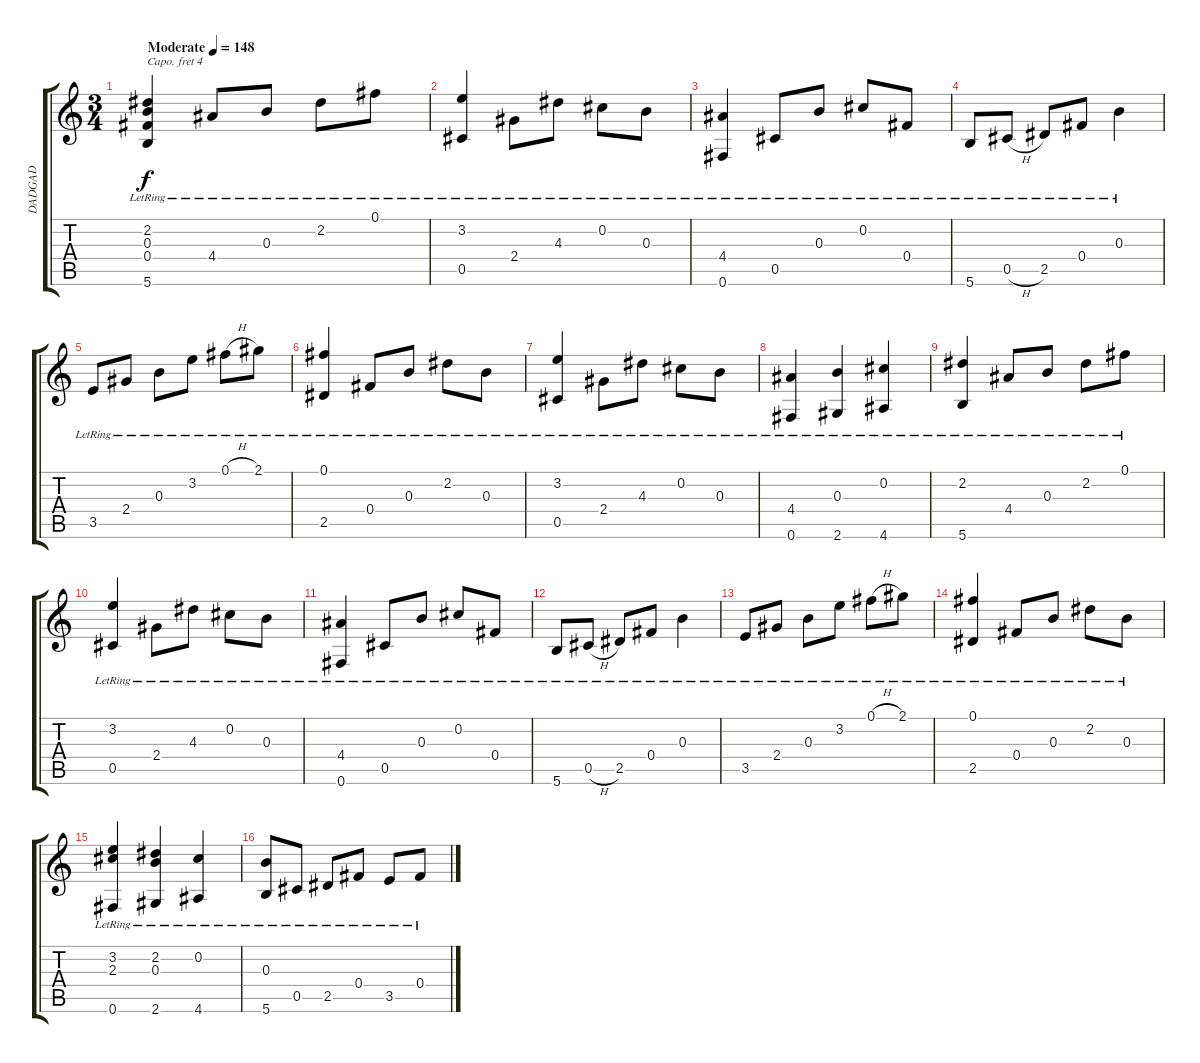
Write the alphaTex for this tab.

\track ("DADGAD" "DADGAD") {instrument acousticguitarsteel}
\staff {score tabs}
\capo 4
\tuning (D4 A3 G3 D3 A2 D2) {hide}
\ts (3 4)
\tempo (148 "Moderate")
\clef g2
\ks c
(2.2{lr} 0.3{lr} 0.4{lr} 5.6{lr}).4{dy f instrument acousticguitarsteel} 4.4{lr}.8 0.3{lr}.8 2.2{lr}.8 0.1{lr}.8 |
(3.2{lr} 0.5{lr}).4 2.4{lr}.8 4.3{lr}.8 0.2{lr}.8 0.3{lr}.8 |
(4.4{lr} 0.6{lr}).4 0.5{lr}.8 0.3{lr}.8 0.2{lr}.8 0.4{lr}.8 |
5.6{lr}.8 0.5{h lr}.8 2.5{lr}.8 0.4{lr}.8 0.3{lr}.4 |
3.5{lr}.8 2.4{lr}.8 0.3{lr}.8 3.2{lr}.8 0.1{h lr}.8 2.1{lr}.8 |
(0.1{lr} 2.5{lr}).4 0.4{lr}.8 0.3{lr}.8 2.2{lr}.8 0.3{lr}.8 |
(3.2{lr} 0.5{lr}).4 2.4{lr}.8 4.3{lr}.8 0.2{lr}.8 0.3{lr}.8 |
(4.4{lr} 0.6{lr}).4 (0.3{lr} 2.6{lr}).4 (0.2{lr} 4.6{lr}).4 |
(2.2{lr} 5.6{lr}).4 4.4{lr}.8 0.3{lr}.8 2.2{lr}.8 0.1{lr}.8 |
(3.2{lr} 0.5{lr}).4 2.4{lr}.8 4.3{lr}.8 0.2{lr}.8 0.3{lr}.8 |
(4.4{lr} 0.6{lr}).4 0.5{lr}.8 0.3{lr}.8 0.2{lr}.8 0.4{lr}.8 |
5.6{lr}.8 0.5{h lr}.8 2.5{lr}.8 0.4{lr}.8 0.3{lr}.4 |
3.5{lr}.8 2.4{lr}.8 0.3{lr}.8 3.2{lr}.8 0.1{h lr}.8 2.1{lr}.8 |
(0.1{lr} 2.5{lr}).4 0.4{lr}.8 0.3{lr}.8 2.2{lr}.8 0.3{lr}.8 |
(3.2{lr} 2.3{lr} 0.6{lr}).4 (2.2{lr} 0.3{lr} 2.6{lr}).4 (0.2{lr} 4.6{lr}).4 |
(0.3{lr} 5.6{lr}).8 0.5{lr}.8 2.5{lr}.8 0.4{lr}.8 3.5{lr}.8 0.4{lr}.8
